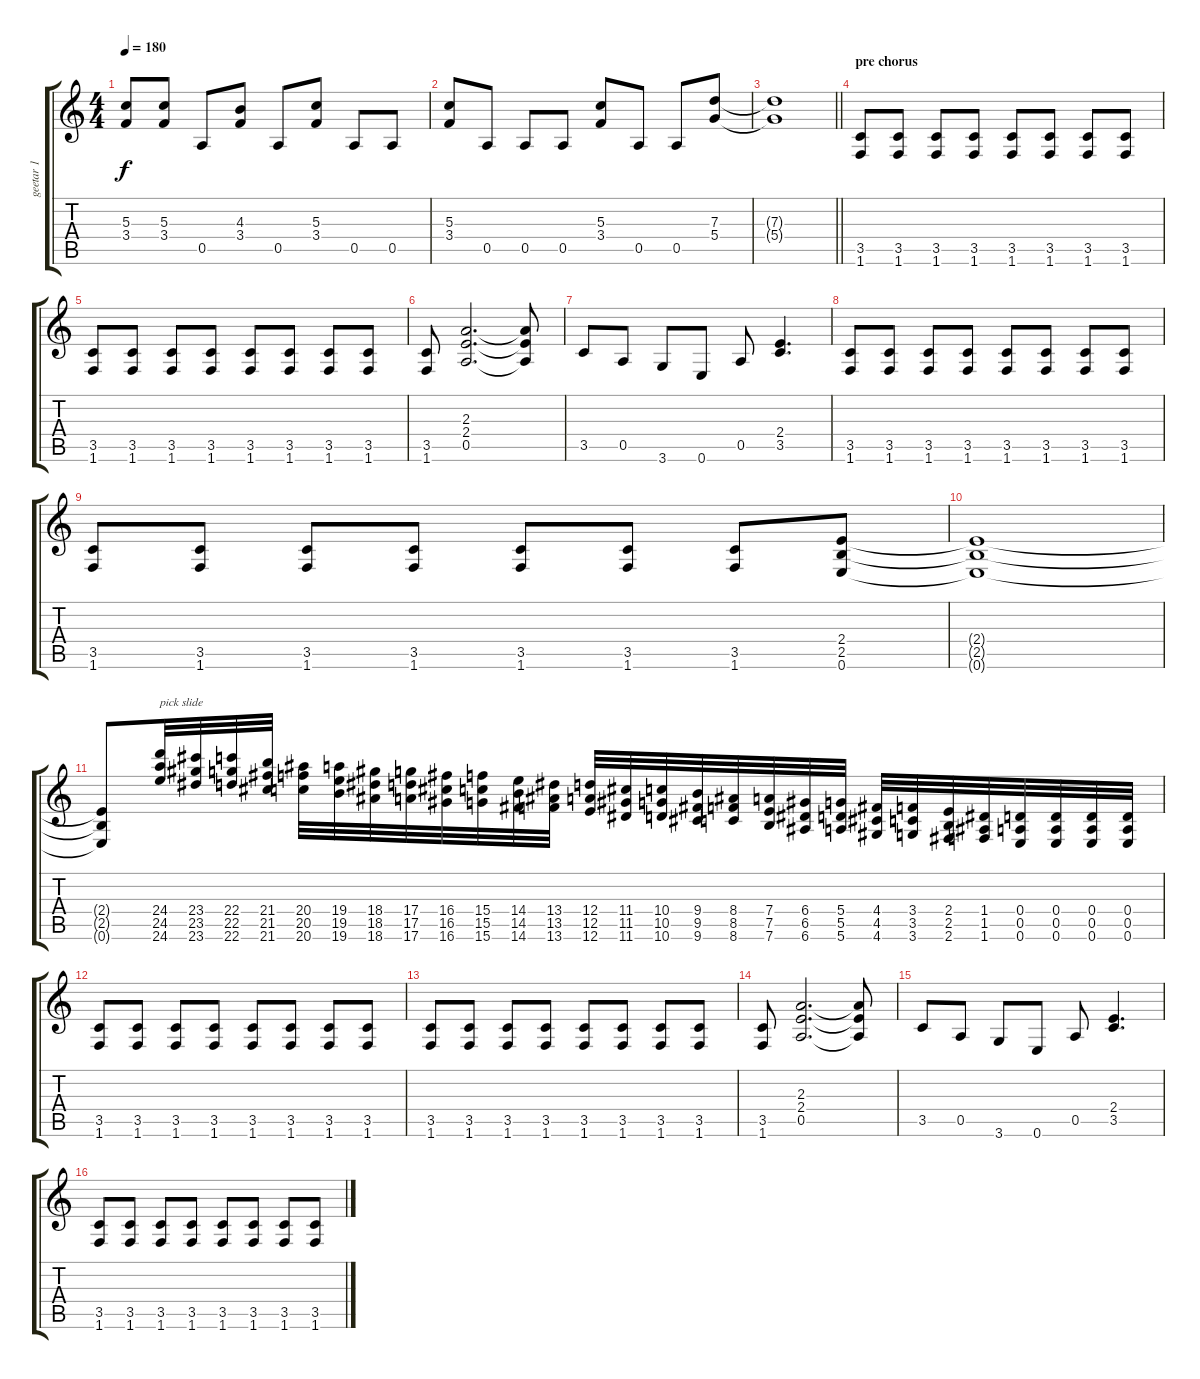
\track ("geetar 1" "geetar 1") {instrument distortionguitar}
\staff {score tabs}
\tuning (E4 B3 G3 D3 A2 E2) {hide}
\ts (4 4)
\tempo 180
\clef g2
\ks c
(5.3 3.4).8{dy f} (5.3 3.4).8 0.5.8 (4.3 3.4).8 0.5.8 (5.3 3.4).8 0.5.8 0.5.8 |
(5.3 3.4).8 0.5.8 0.5.8 0.5.8 (5.3 3.4).8 0.5.8 0.5.8 (7.3 5.4).8 |
\barLineRight lightlight
(7.3{t} 5.4{t}).1 |
\section ("" "pre chorus")
(3.5 1.6).8 (3.5 1.6).8 (3.5 1.6).8 (3.5 1.6).8 (3.5 1.6).8 (3.5 1.6).8 (3.5 1.6).8 (3.5 1.6).8 |
(3.5 1.6).8 (3.5 1.6).8 (3.5 1.6).8 (3.5 1.6).8 (3.5 1.6).8 (3.5 1.6).8 (3.5 1.6).8 (3.5 1.6).8 |
(3.5 1.6).8 (2.3 2.4 0.5).2{d} (2.3{t} 2.4{t} 0.5{t}).8 |
3.5.8 0.5.8 3.6.8 0.6.8 0.5.8 (2.4 3.5).4{d} |
(3.5 1.6).8 (3.5 1.6).8 (3.5 1.6).8 (3.5 1.6).8 (3.5 1.6).8 (3.5 1.6).8 (3.5 1.6).8 (3.5 1.6).8 |
(3.5 1.6).8 (3.5 1.6).8 (3.5 1.6).8 (3.5 1.6).8 (3.5 1.6).8 (3.5 1.6).8 (3.5 1.6).8 (2.4 2.5 0.6).8 |
(2.4{t} 2.5{t} 0.6{t}).1 |
(2.4{t} 2.5{t} 0.6{t}).8 (24.4 24.5 24.6).32{txt "pick slide"} (23.4 23.5 23.6).32 (22.4 22.5 22.6).32 (21.4 21.5 21.6).32 (20.4 20.5 20.6).32 (19.4 19.5 19.6).32 (18.4 18.5 18.6).32 (17.4 17.5 17.6).32 (16.4 16.5 16.6).32 (15.4 15.5 15.6).32 (14.4 14.5 14.6).32 (13.4 13.5 13.6).32 (12.4 12.5 12.6).32 (11.4 11.5 11.6).32 (10.4 10.5 10.6).32 (9.4 9.5 9.6).32 (8.4 8.5 8.6).32 (7.4 7.5 7.6).32 (6.4 6.5 6.6).32 (5.4 5.5 5.6).32 (4.4 4.5 4.6).32 (3.4 3.5 3.6).32 (2.4 2.5 2.6).32 (1.4 1.5 1.6).32 (0.4 0.5 0.6).32 (0.4 0.5 0.6).32 (0.4 0.5 0.6).32 (0.4 0.5 0.6).32 |
(3.5 1.6).8 (3.5 1.6).8 (3.5 1.6).8 (3.5 1.6).8 (3.5 1.6).8 (3.5 1.6).8 (3.5 1.6).8 (3.5 1.6).8 |
(3.5 1.6).8 (3.5 1.6).8 (3.5 1.6).8 (3.5 1.6).8 (3.5 1.6).8 (3.5 1.6).8 (3.5 1.6).8 (3.5 1.6).8 |
(3.5 1.6).8 (2.3 2.4 0.5).2{d} (2.3{t} 2.4{t} 0.5{t}).8 |
3.5.8 0.5.8 3.6.8 0.6.8 0.5.8 (2.4 3.5).4{d} |
(3.5 1.6).8 (3.5 1.6).8 (3.5 1.6).8 (3.5 1.6).8 (3.5 1.6).8 (3.5 1.6).8 (3.5 1.6).8 (3.5 1.6).8
